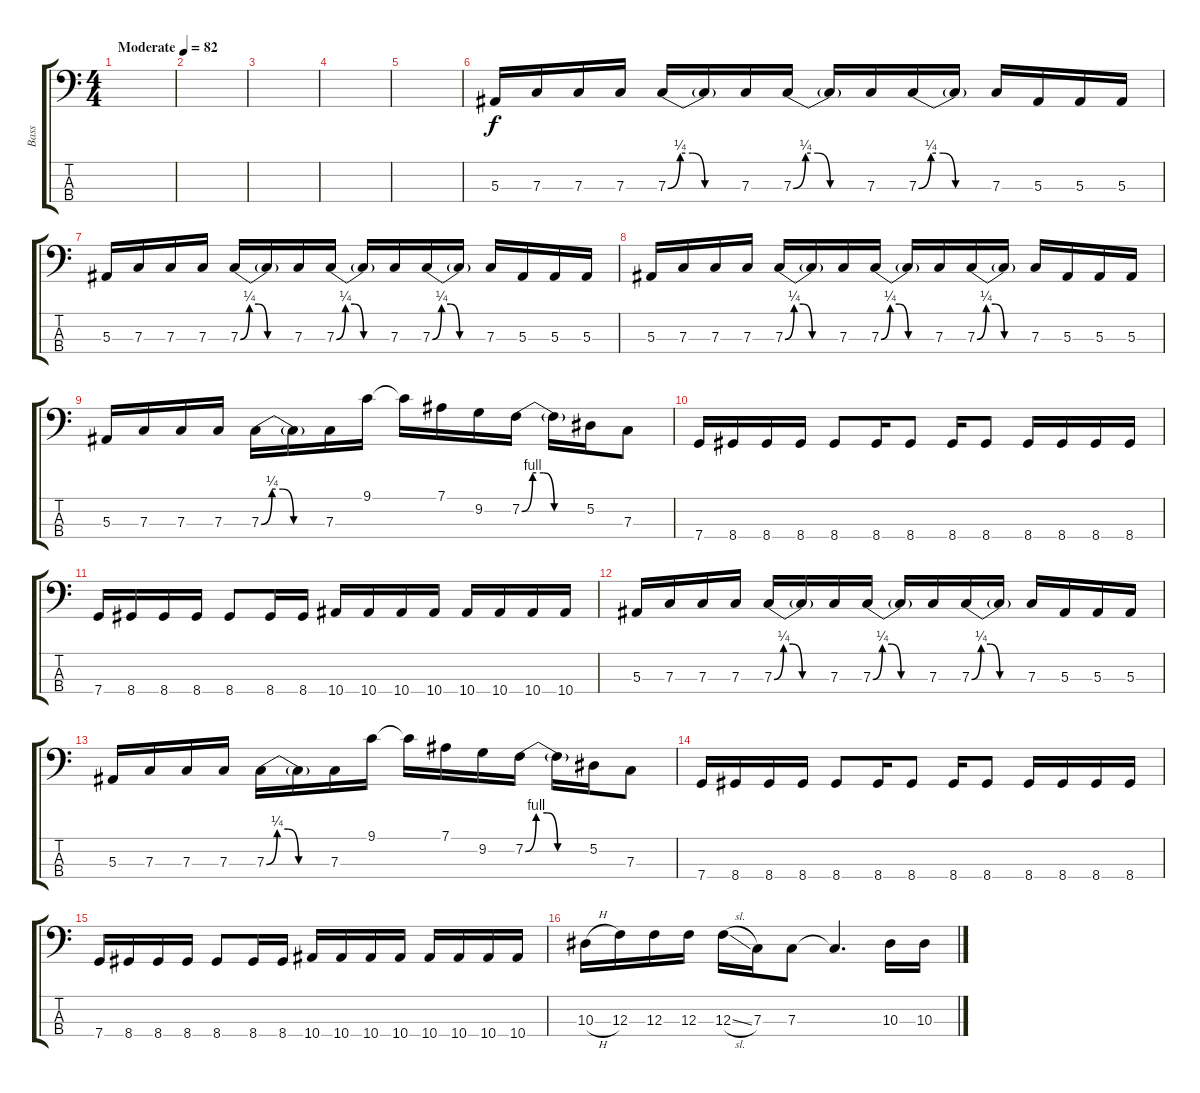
\track ("Bass" "Bass") {instrument electricbassfinger}
\staff {score tabs}
\tuning (Eb2 Bb1 F1 C1) {hide}
\ts (4 4)
\tempo (82 "Moderate")
\clef f4
\ks c
|
|
|
|
|
5.3.16 7.3.16 7.3.16 7.3.16 7.3{be (custom 0 0 10 1 20 1 30 0 60 0)}.16 7.3{t}.16 7.3.16 7.3{be (custom 0 0 10 1 20 1 30 0 60 0)}.16 7.3{t}.16 7.3.16 7.3{be (custom 0 0 10 1 20 1 30 0 60 0)}.16 7.3{t}.16 7.3.16 5.3.16 5.3.16 5.3.16 |
5.3.16 7.3.16 7.3.16 7.3.16 7.3{be (custom 0 0 10 1 20 1 30 0 60 0)}.16 7.3{t}.16 7.3.16 7.3{be (custom 0 0 10 1 20 1 30 0 60 0)}.16 7.3{t}.16 7.3.16 7.3{be (custom 0 0 10 1 20 1 30 0 60 0)}.16 7.3{t}.16 7.3.16 5.3.16 5.3.16 5.3.16 |
5.3.16 7.3.16 7.3.16 7.3.16 7.3{be (custom 0 0 10 1 20 1 30 0 60 0)}.16 7.3{t}.16 7.3.16 7.3{be (custom 0 0 10 1 20 1 30 0 60 0)}.16 7.3{t}.16 7.3.16 7.3{be (custom 0 0 10 1 20 1 30 0 60 0)}.16 7.3{t}.16 7.3.16 5.3.16 5.3.16 5.3.16 |
5.3.16 7.3.16 7.3.16 7.3.16 7.3{be (custom 0 0 10 1 20 1 30 0 60 0)}.16 7.3{t}.16 7.3.16 9.1.16 9.1{t}.16 7.1.16 9.2.16 7.2{be (custom 0 0 10 4 20 4 30 0 60 0)}.16 7.2{t}.16 5.2.16 7.3.8 |
7.4.16 8.4.16 8.4.16 8.4.16 8.4.8 8.4.16 8.4.8 8.4.16 8.4.8 8.4.16 8.4.16 8.4.16 8.4.16 |
7.4.16 8.4.16 8.4.16 8.4.16 8.4.8 8.4.16 8.4.16 10.4.16 10.4.16 10.4.16 10.4.16 10.4.16 10.4.16 10.4.16 10.4.16 |
5.3.16 7.3.16 7.3.16 7.3.16 7.3{be (custom 0 0 10 1 20 1 30 0 60 0)}.16 7.3{t}.16 7.3.16 7.3{be (custom 0 0 10 1 20 1 30 0 60 0)}.16 7.3{t}.16 7.3.16 7.3{be (custom 0 0 10 1 20 1 30 0 60 0)}.16 7.3{t}.16 7.3.16 5.3.16 5.3.16 5.3.16 |
5.3.16 7.3.16 7.3.16 7.3.16 7.3{be (custom 0 0 10 1 20 1 30 0 60 0)}.16 7.3{t}.16 7.3.16 9.1.16 9.1{t}.16 7.1.16 9.2.16 7.2{be (custom 0 0 10 4 20 4 30 0 60 0)}.16 7.2{t}.16 5.2.16 7.3.8 |
7.4.16 8.4.16 8.4.16 8.4.16 8.4.8 8.4.16 8.4.8 8.4.16 8.4.8 8.4.16 8.4.16 8.4.16 8.4.16 |
7.4.16 8.4.16 8.4.16 8.4.16 8.4.8 8.4.16 8.4.16 10.4.16 10.4.16 10.4.16 10.4.16 10.4.16 10.4.16 10.4.16 10.4.16 |
10.3{h}.16 12.3.16 12.3.16 12.3.16 12.3{sl}.16 7.3.16 7.3.8 7.3{t}.4{d} 10.3.16 10.3.16
